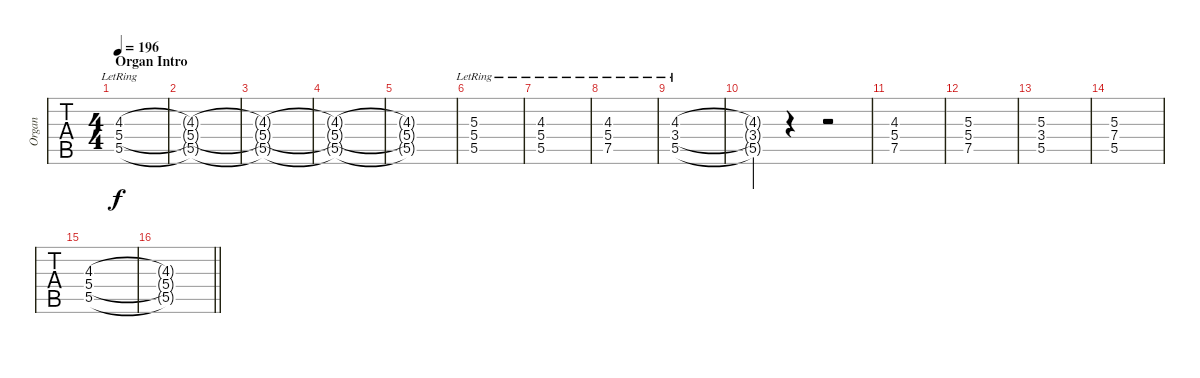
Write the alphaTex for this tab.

\track ("Organ" "Organ") {instrument drawbarorgan}
\staff {tabs}
\tuning (E4 B3 G3 D3 A2 E2) {hide}
\ts (4 4)
\section ("" "Organ Intro")
\tempo 196
\clef g2
\ks gb
(4.3{lr} 5.4{lr} 5.5{lr}).1{dy f instrument drawbarorgan} |
(4.3{t} 5.4{t} 5.5{t}).1 |
(4.3{t} 5.4{t} 5.5{t}).1 |
(4.3{t} 5.4{t} 5.5{t}).1 |
(4.3{t} 5.4{t} 5.5{t}).1 |
(5.3{lr} 5.4{lr} 5.5{lr}).1 |
(4.3{lr} 5.4{lr} 5.5{lr}).1 |
(4.3{lr} 5.4{lr} 7.5{lr}).1 |
(4.3{lr} 3.4{lr} 5.5{lr}).1 |
(4.3{t} 3.4{t} 5.5{t}).4 r.4 r.2 |
(4.3 5.4 7.5).1 |
(5.3 5.4 7.5).1 |
(5.3 3.4 5.5).1 |
(5.3 7.4 5.5).1 |
(4.3 5.4 5.5).1 |
\barLineRight lightlight
(4.3{t} 5.4{t} 5.5{t}).1
